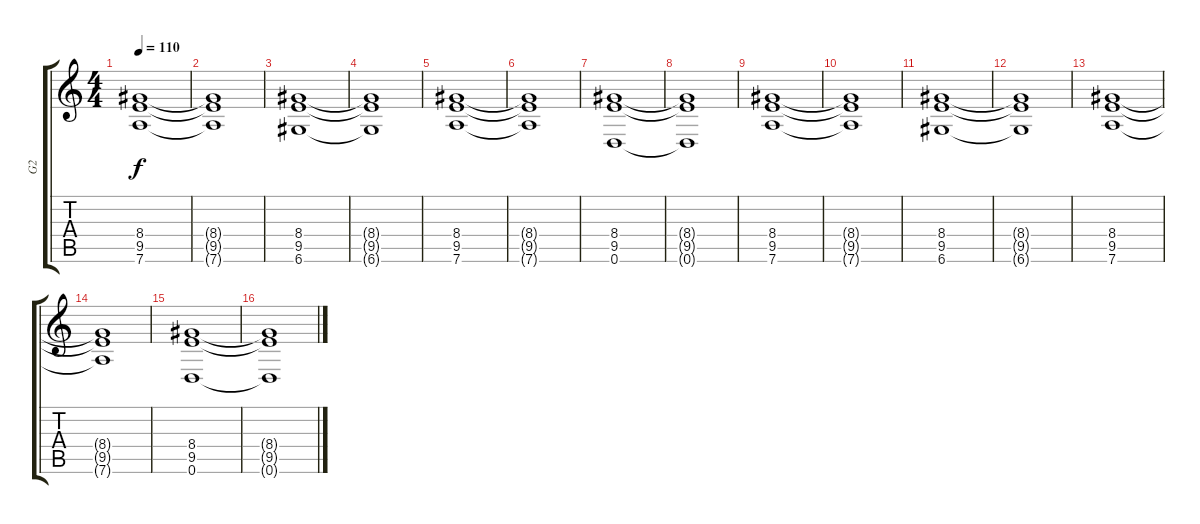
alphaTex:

\track ("G2" "G2") {instrument overdrivenguitar}
\staff {score tabs}
\tuning (D4 A3 F3 C3 G2 D2) {hide}
\ts (4 4)
\tempo 110
\clef g2
\ks c
(8.4 9.5 7.6).1{dy f} |
(8.4{t} 9.5{t} 7.6{t}).1 |
(8.4 9.5 6.6).1 |
(8.4{t} 9.5{t} 6.6{t}).1 |
(8.4 9.5 7.6).1 |
(8.4{t} 9.5{t} 7.6{t}).1 |
(8.4 9.5 0.6).1 |
(8.4{t} 9.5{t} 0.6{t}).1 |
(8.4 9.5 7.6).1 |
(8.4{t} 9.5{t} 7.6{t}).1 |
(8.4 9.5 6.6).1 |
(8.4{t} 9.5{t} 6.6{t}).1 |
(8.4 9.5 7.6).1 |
(8.4{t} 9.5{t} 7.6{t}).1 |
(8.4 9.5 0.6).1 |
(8.4{t} 9.5{t} 0.6{t}).1
